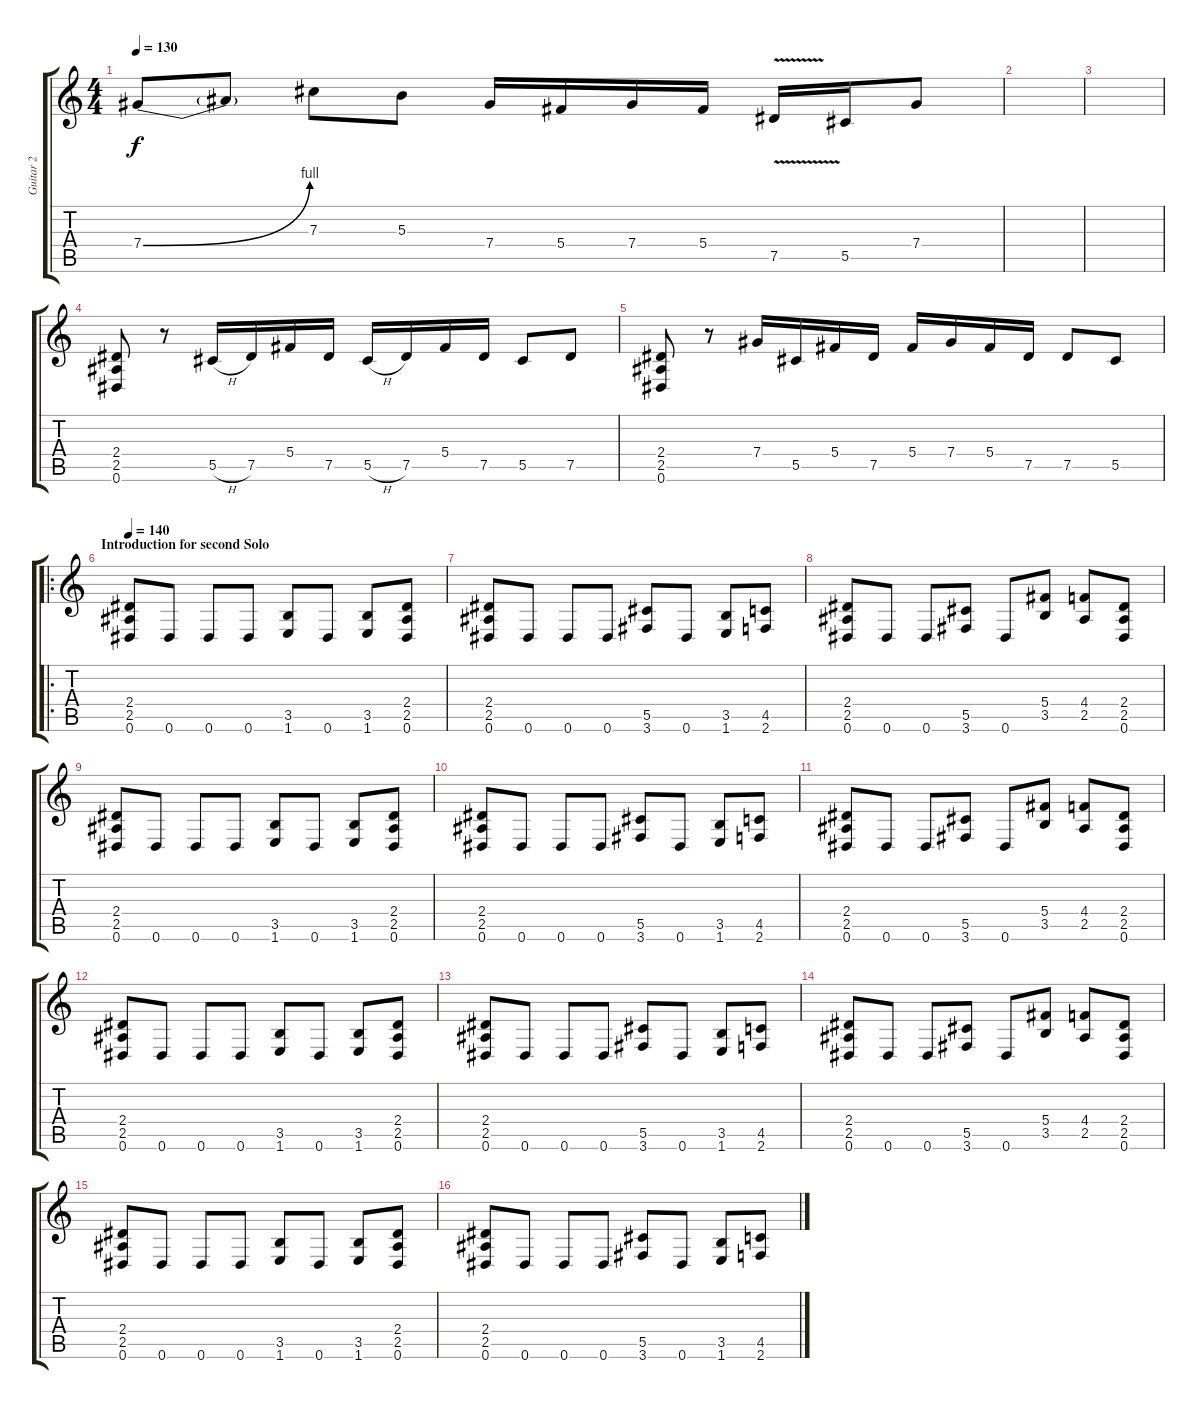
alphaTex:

\track ("Guitar 2" "Guitar 2") {instrument distortionguitar}
\staff {score tabs}
\tuning (Eb4 Bb3 Gb3 Db3 Ab2 Eb2) {hide}
\ts (4 4)
\tempo 130
\clef g2
\ks c
7.4{be (bend 0 0 60 4)}.8{dy f} 7.4{t}.8 7.3.8 5.3.8 7.4.16 5.4.16 7.4.16 5.4.16 7.5{v}.16 5.5.16 7.4.8 |
|
|
(2.4 2.5 0.6).8 r.8 5.5{h}.16 7.5.16 5.4.16 7.5.16 5.5{h}.16 7.5.16 5.4.16 7.5.16 5.5.8 7.5.8 |
(2.4 2.5 0.6).8 r.8 7.4.16 5.5.16 5.4.16 7.5.16 5.4.16 7.4.16 5.4.16 7.5.16 7.5.8 5.5.8 |
\ro
\section ("" "Introduction for second Solo")
\tempo 140
(2.4 2.5 0.6).8 0.6.8 0.6.8 0.6.8 (3.5 1.6).8 0.6.8 (3.5 1.6).8 (2.4 2.5 0.6).8 |
(2.4 2.5 0.6).8 0.6.8 0.6.8 0.6.8 (5.5 3.6).8 0.6.8 (3.5 1.6).8 (4.5 2.6).8 |
(2.4 2.5 0.6).8 0.6.8 0.6.8 (5.5 3.6).8 0.6.8 (5.4 3.5).8 (4.4 2.5).8 (2.4 2.5 0.6).8 |
(2.4 2.5 0.6).8 0.6.8 0.6.8 0.6.8 (3.5 1.6).8 0.6.8 (3.5 1.6).8 (2.4 2.5 0.6).8 |
(2.4 2.5 0.6).8 0.6.8 0.6.8 0.6.8 (5.5 3.6).8 0.6.8 (3.5 1.6).8 (4.5 2.6).8 |
(2.4 2.5 0.6).8 0.6.8 0.6.8 (5.5 3.6).8 0.6.8 (5.4 3.5).8 (4.4 2.5).8 (2.4 2.5 0.6).8 |
(2.4 2.5 0.6).8 0.6.8 0.6.8 0.6.8 (3.5 1.6).8 0.6.8 (3.5 1.6).8 (2.4 2.5 0.6).8 |
(2.4 2.5 0.6).8 0.6.8 0.6.8 0.6.8 (5.5 3.6).8 0.6.8 (3.5 1.6).8 (4.5 2.6).8 |
(2.4 2.5 0.6).8 0.6.8 0.6.8 (5.5 3.6).8 0.6.8 (5.4 3.5).8 (4.4 2.5).8 (2.4 2.5 0.6).8 |
(2.4 2.5 0.6).8 0.6.8 0.6.8 0.6.8 (3.5 1.6).8 0.6.8 (3.5 1.6).8 (2.4 2.5 0.6).8 |
(2.4 2.5 0.6).8 0.6.8 0.6.8 0.6.8 (5.5 3.6).8 0.6.8 (3.5 1.6).8 (4.5 2.6).8
